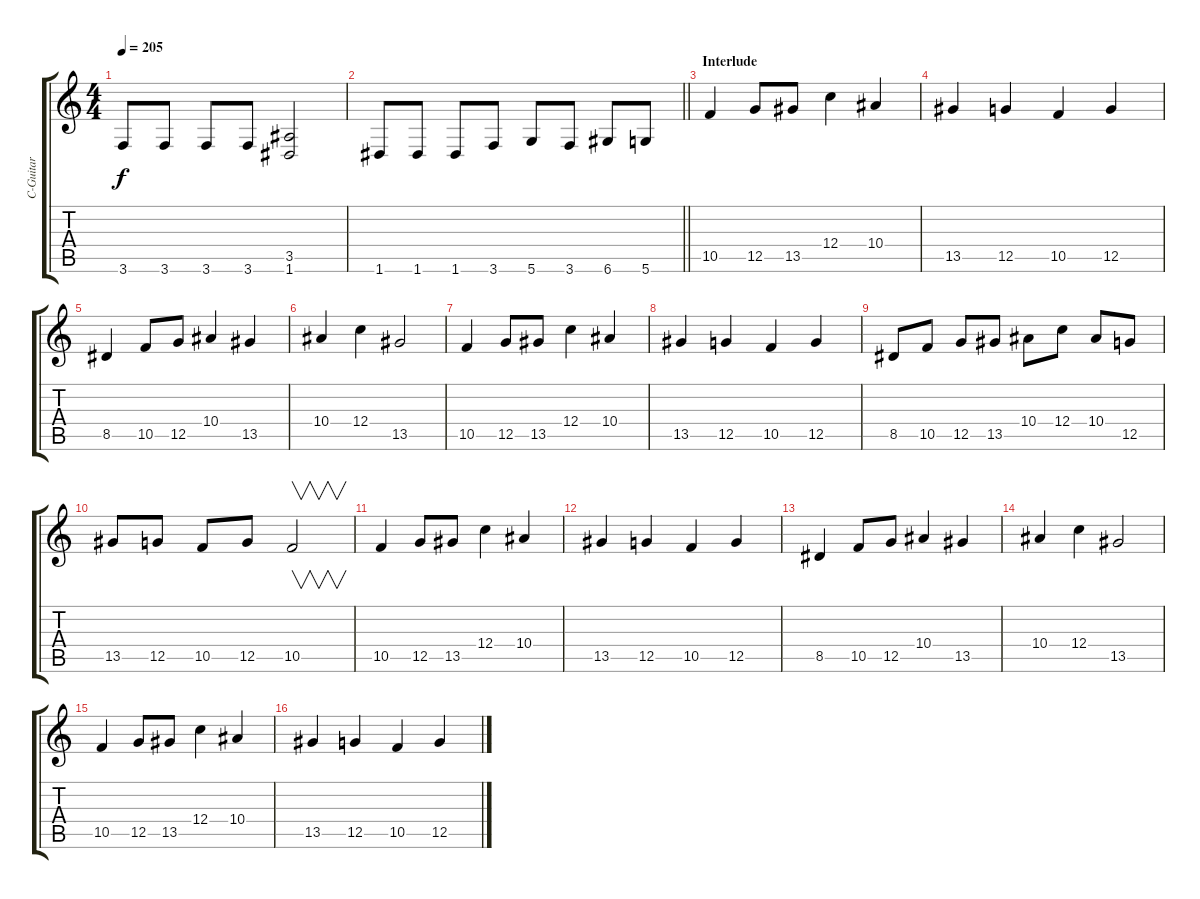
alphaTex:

\track ("C-Guitar" "C-Guitar") {instrument distortionguitar}
\staff {score tabs}
\tuning (D4 A3 F3 C3 G2 D2) {hide}
\ts (4 4)
\tempo 205
\clef g2
\ks c
3.6.8{dy f} 3.6.8 3.6.8 3.6.8 (3.5 1.6).2 |
\barLineRight lightlight
1.6.8 1.6.8 1.6.8 3.6.8 5.6.8 3.6.8 6.6.8 5.6.8 |
\section ("" "Interlude")
10.5.4 12.5.8 13.5.8 12.4.4 10.4.4 |
13.5.4 12.5.4 10.5.4 12.5.4 |
8.5.4 10.5.8 12.5.8 10.4.4 13.5.4 |
10.4.4 12.4.4 13.5.2 |
10.5.4 12.5.8 13.5.8 12.4.4 10.4.4 |
13.5.4 12.5.4 10.5.4 12.5.4 |
8.5.8 10.5.8 12.5.8 13.5.8 10.4.8 12.4.8 10.4.8 12.5.8 |
13.5.8 12.5.8 10.5.8 12.5.8 10.5.2{v} |
10.5.4 12.5.8 13.5.8 12.4.4 10.4.4 |
13.5.4 12.5.4 10.5.4 12.5.4 |
8.5.4 10.5.8 12.5.8 10.4.4 13.5.4 |
10.4.4 12.4.4 13.5.2 |
10.5.4 12.5.8 13.5.8 12.4.4 10.4.4 |
13.5.4 12.5.4 10.5.4 12.5.4
